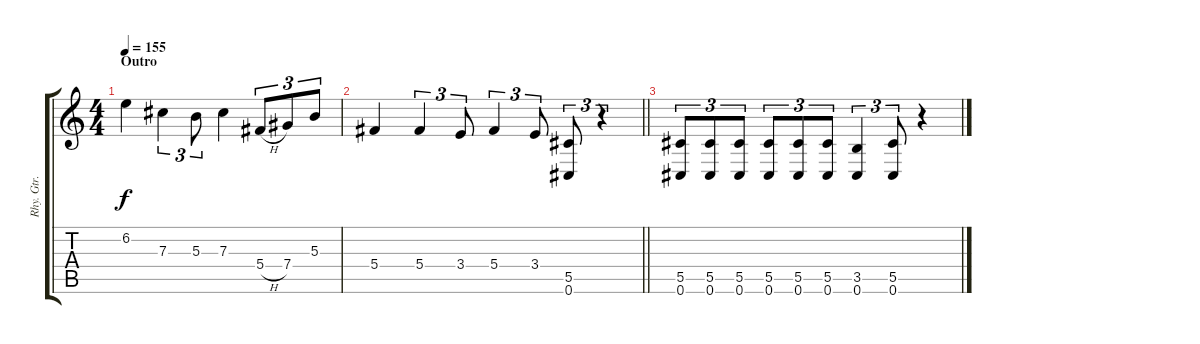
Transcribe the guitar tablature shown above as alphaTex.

\track ("Rhy. Gtr. 2" "Rhy. Gtr. ") {instrument distortionguitar}
\staff {score tabs}
\tuning (Eb4 Bb3 Gb3 Db3 Ab2 Db2) {hide}
\ts (4 4)
\section ("" "Outro")
\tempo 155
\clef g2
\ks c
6.2.4{dy f} 7.3.4{tu (3 2)} 5.3.8{tu (3 2)} 7.3.4 5.4{h}.8{tu (3 2)} 7.4.8{tu (3 2)} 5.3.8{tu (3 2)} |
\barLineRight lightlight
5.4.4 5.4.4{tu (3 2)} 3.4.8{tu (3 2)} 5.4.4{tu (3 2)} 3.4.8{tu (3 2)} (5.5 0.6).8{tu (3 2)} r.4{tu (3 2)} |
(5.5 0.6).8{tu (3 2)} (5.5 0.6).8{tu (3 2)} (5.5 0.6).8{tu (3 2)} (5.5 0.6).8{tu (3 2)} (5.5 0.6).8{tu (3 2)} (5.5 0.6).8{tu (3 2)} (3.5 0.6).4{tu (3 2)} (5.5 0.6).8{tu (3 2)} r.4
